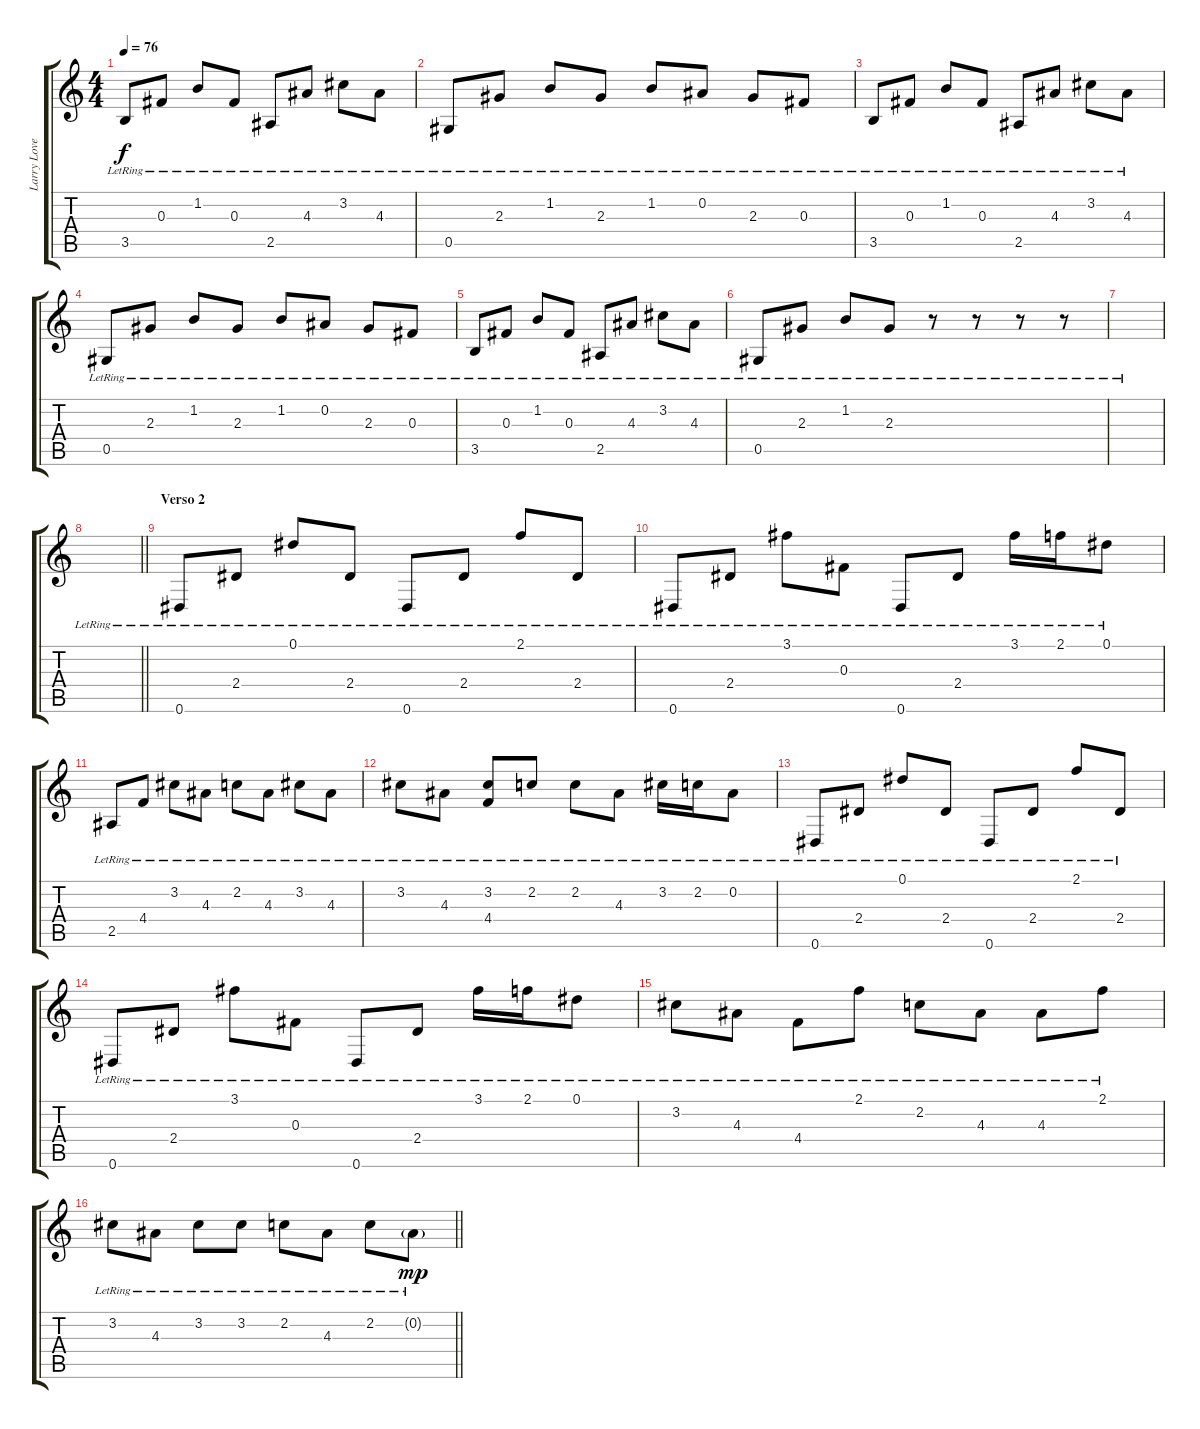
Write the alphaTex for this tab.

\track ("Larry Love" "Larry Love") {instrument electricguitarclean}
\staff {score tabs}
\tuning (Eb4 Bb3 Gb3 Db3 Ab2 Eb2) {hide}
\ts (4 4)
\tempo 76
\clef g2
\ks c
3.5{lr}.8{dy f} 0.3{lr}.8 1.2{lr}.8 0.3{lr}.8 2.5{lr}.8 4.3{lr}.8 3.2{lr}.8 4.3{lr}.8 |
0.5{lr}.8 2.3{lr}.8 1.2{lr}.8 2.3{lr}.8 1.2{lr}.8 0.2{lr}.8 2.3{lr}.8 0.3{lr}.8 |
3.5{lr}.8 0.3{lr}.8 1.2{lr}.8 0.3{lr}.8 2.5{lr}.8 4.3{lr}.8 3.2{lr}.8 4.3{lr}.8 |
0.5{lr}.8 2.3{lr}.8 1.2{lr}.8 2.3{lr}.8 1.2{lr}.8 0.2{lr}.8 2.3{lr}.8 0.3{lr}.8 |
3.5{lr}.8 0.3{lr}.8 1.2{lr}.8 0.3{lr}.8 2.5{lr}.8 4.3{lr}.8 3.2{lr}.8 4.3{lr}.8 |
0.5{lr}.8 2.3{lr}.8 1.2{lr}.8 2.3{lr}.8 r.8 r.8 r.8 r.8 |
|
\barLineRight lightlight
|
\section ("" "Verso 2")
0.6{lr}.8 2.4{lr}.8 0.1{lr}.8 2.4{lr}.8 0.6{lr}.8 2.4{lr}.8 2.1{lr}.8 2.4{lr}.8 |
0.6{lr}.8 2.4{lr}.8 3.1{lr}.8 0.3{lr}.8 0.6{lr}.8 2.4{lr}.8 3.1{lr}.16 2.1{lr}.16 0.1{lr}.8 |
2.5{lr}.8 4.4{lr}.8 3.2{lr}.8 4.3{lr}.8 2.2{lr}.8 4.3{lr}.8 3.2{lr}.8 4.3{lr}.8 |
3.2{lr}.8 4.3{lr}.8 (3.2{lr} 4.4{lr}).8 2.2{lr}.8 2.2{lr}.8 4.3{lr}.8 3.2{lr}.16 2.2{lr}.16 0.2{lr}.8 |
0.6{lr}.8 2.4{lr}.8 0.1{lr}.8 2.4{lr}.8 0.6{lr}.8 2.4{lr}.8 2.1{lr}.8 2.4{lr}.8 |
0.6{lr}.8 2.4{lr}.8 3.1{lr}.8 0.3{lr}.8 0.6{lr}.8 2.4{lr}.8 3.1{lr}.16 2.1{lr}.16 0.1{lr}.8 |
3.2{lr}.8 4.3{lr}.8 4.4{lr}.8 2.1{lr}.8 2.2{lr}.8 4.3{lr}.8 4.3{lr}.8 2.1{lr}.8 |
\barLineRight lightlight
3.2{lr}.8 4.3{lr}.8 3.2{lr}.8 3.2{lr}.8 2.2{lr}.8 4.3{lr}.8 2.2{lr}.8 0.2{g lr}.8{dy mp}
